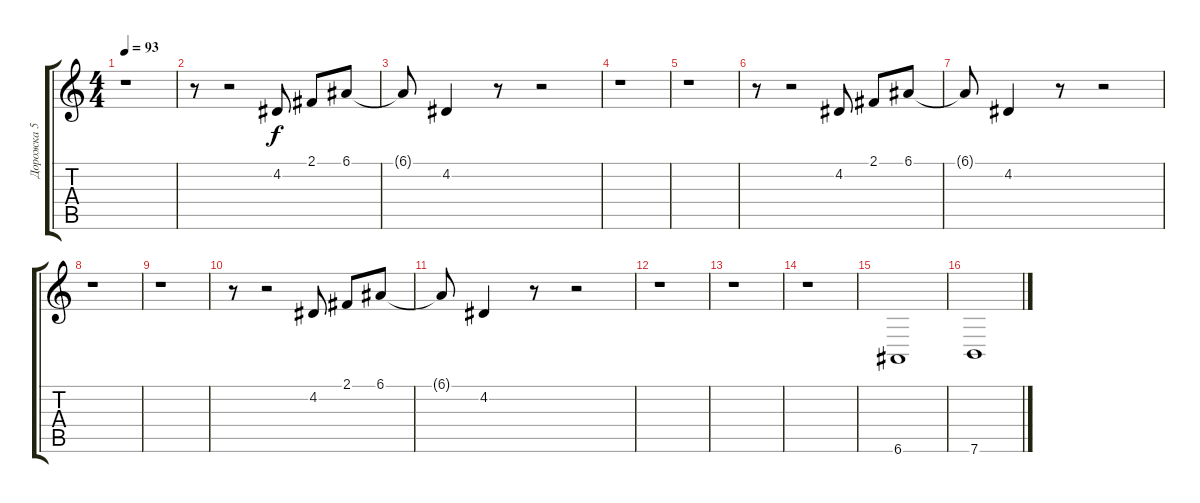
\track ("Дорожка 5" "Дорожка 5") {instrument lead8bassandlead}
\staff {score tabs}
\tuning (E4 B3 G3 D3 A2 E2) {hide}
\ts (4 4)
\tempo 93
\clef g2
\ks c
r.1{dy f} |
r.8 r.2 4.2.8 2.1.8 6.1.8 |
6.1{t}.8 4.2.4 r.8 r.2 |
r.1 |
r.1 |
r.8 r.2 4.2.8 2.1.8 6.1.8 |
6.1{t}.8 4.2.4 r.8 r.2 |
r.1 |
r.1 |
r.8 r.2 4.2.8 2.1.8 6.1.8 |
6.1{t}.8 4.2.4 r.8 r.2 |
r.1 |
r.1 |
r.1 |
6.6.1 |
7.6.1
